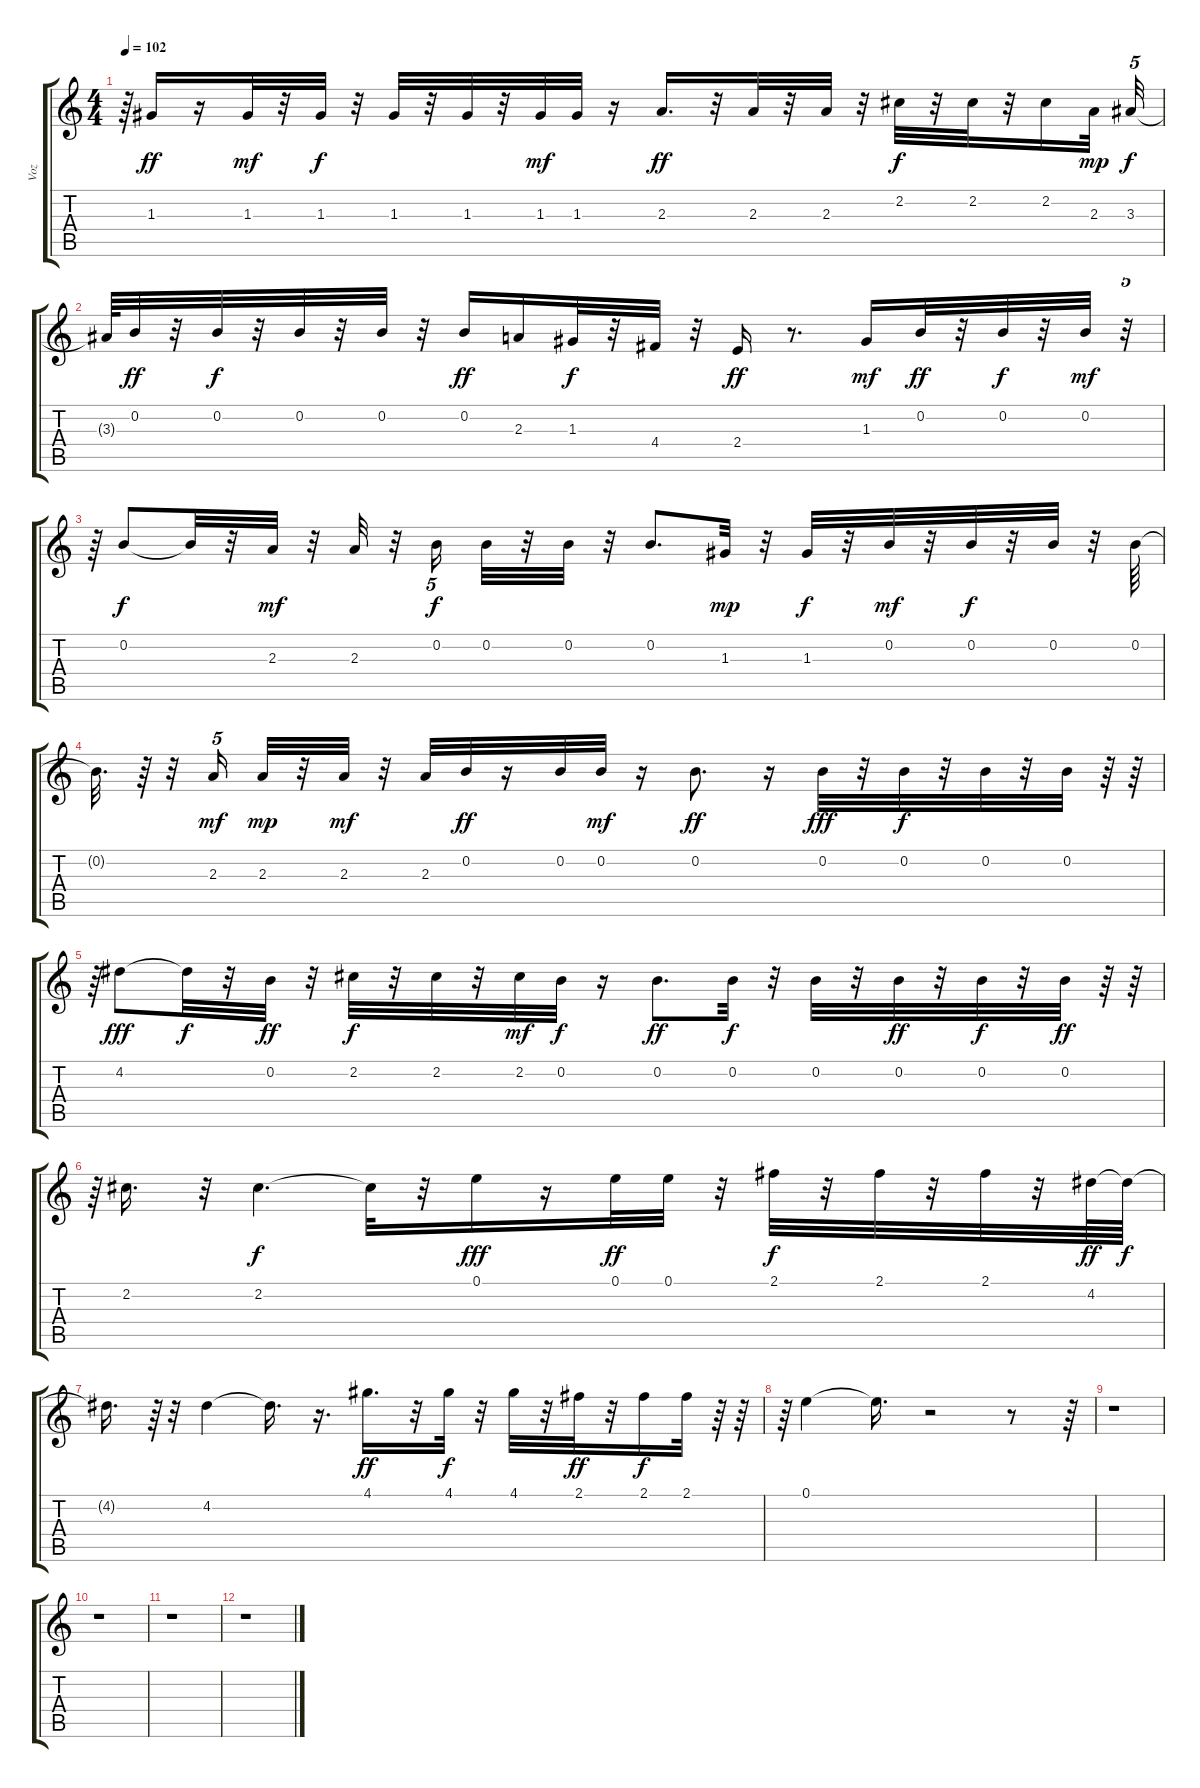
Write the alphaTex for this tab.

\track ("Voz" "Voz") {instrument acousticguitarsteel}
\staff {score tabs}
\tuning (E4 B3 G3 D3 A2 E2) {hide}
\ts (4 4)
\tempo 102
\clef g2
\ks c
r.64{dy mf} 1.3.16{dy ff} r.16 1.3.32{dy mf} r.32 1.3.32{dy f} r.32 1.3.32 r.32 1.3.32 r.32 1.3.32{dy mf} 1.3.32 r.16 2.3.16{d dy ff} r.32 2.3.32 r.32 2.3.32 r.32 2.2.32{dy f} r.32 2.2.32 r.32 2.2.16 2.3.32{dy mp} 3.3.32{tu (5 4) dy f} |
3.3{t}.64 0.2.32{dy ff} r.32 0.2.32{dy f} r.32 0.2.32 r.32 0.2.32 r.32 0.2.16{dy ff} 2.3.16 1.3.32{dy f} r.32 4.4.32 r.32 2.4.16{dy ff} r.8{d} 1.3.16{dy mf} 0.2.32{dy ff} r.32 0.2.32{dy f} r.32 0.2.32{dy mf} r.32{tu (5 4)} |
r.64 0.2.8{dy f} 0.2{t}.32 r.32 2.3.32{dy mf} r.32 2.3.32 r.32 0.2.16{tu (5 4) dy f} 0.2.32 r.32 0.2.32 r.32 0.2.8{d} 1.3.32{dy mp} r.32 1.3.32{dy f} r.32 0.2.32{dy mf} r.32 0.2.32{dy f} r.32 0.2.32 r.32 0.2.64 |
0.2{t}.32{d} r.64 r.32 2.3.16{tu (5 4) dy mf} 2.3.32{dy mp} r.32 2.3.32{dy mf} r.32 2.3.32 0.2.32{dy ff} r.16 0.2.32 0.2.32{dy mf} r.16 0.2.8{d dy ff} r.16 0.2.32{dy fff} r.32 0.2.32{dy f} r.32 0.2.32 r.32 0.2.32 r.64 r.64 |
r.64{tu (5 4)} 4.2.8{dy fff} 4.2{t}.32{dy f} r.32 0.2.32{dy ff} r.32 2.2.32{dy f} r.32 2.2.32 r.32 2.2.32{dy mf} 0.2.32{dy f} r.16 0.2.8{d dy ff} 0.2.32{dy f} r.32 0.2.32 r.32 0.2.32{dy ff} r.32 0.2.32{dy f} r.32 0.2.32{dy ff} r.64 r.64 |
r.64{tu (5 4)} 2.2.16{d} r.32 2.2.4{d dy f} 2.2{t}.32 r.32 0.1.16{dy fff} r.16 0.1.32{dy ff} 0.1.32 r.32 2.1.32{dy f} r.32 2.1.32 r.32 2.1.32 r.32 4.2.64{dy ff} 4.2{t}.64{dy f} |
4.2{t}.16{d} r.64{tu (5 4)} r.32 4.2.4 4.2{t}.16{d} r.16{d} 4.1.16{d dy ff} r.32 4.1.32{dy f} r.32 4.1.32 r.32 2.1.32{dy ff} r.32 2.1.16{dy f} 2.1.32 r.64 r.64 |
r.64{tu (5 4)} 0.1.4 0.1{t}.16{d} r.2 r.8 r.64 |
r.1 |
r.1 |
r.1 |
r.1
